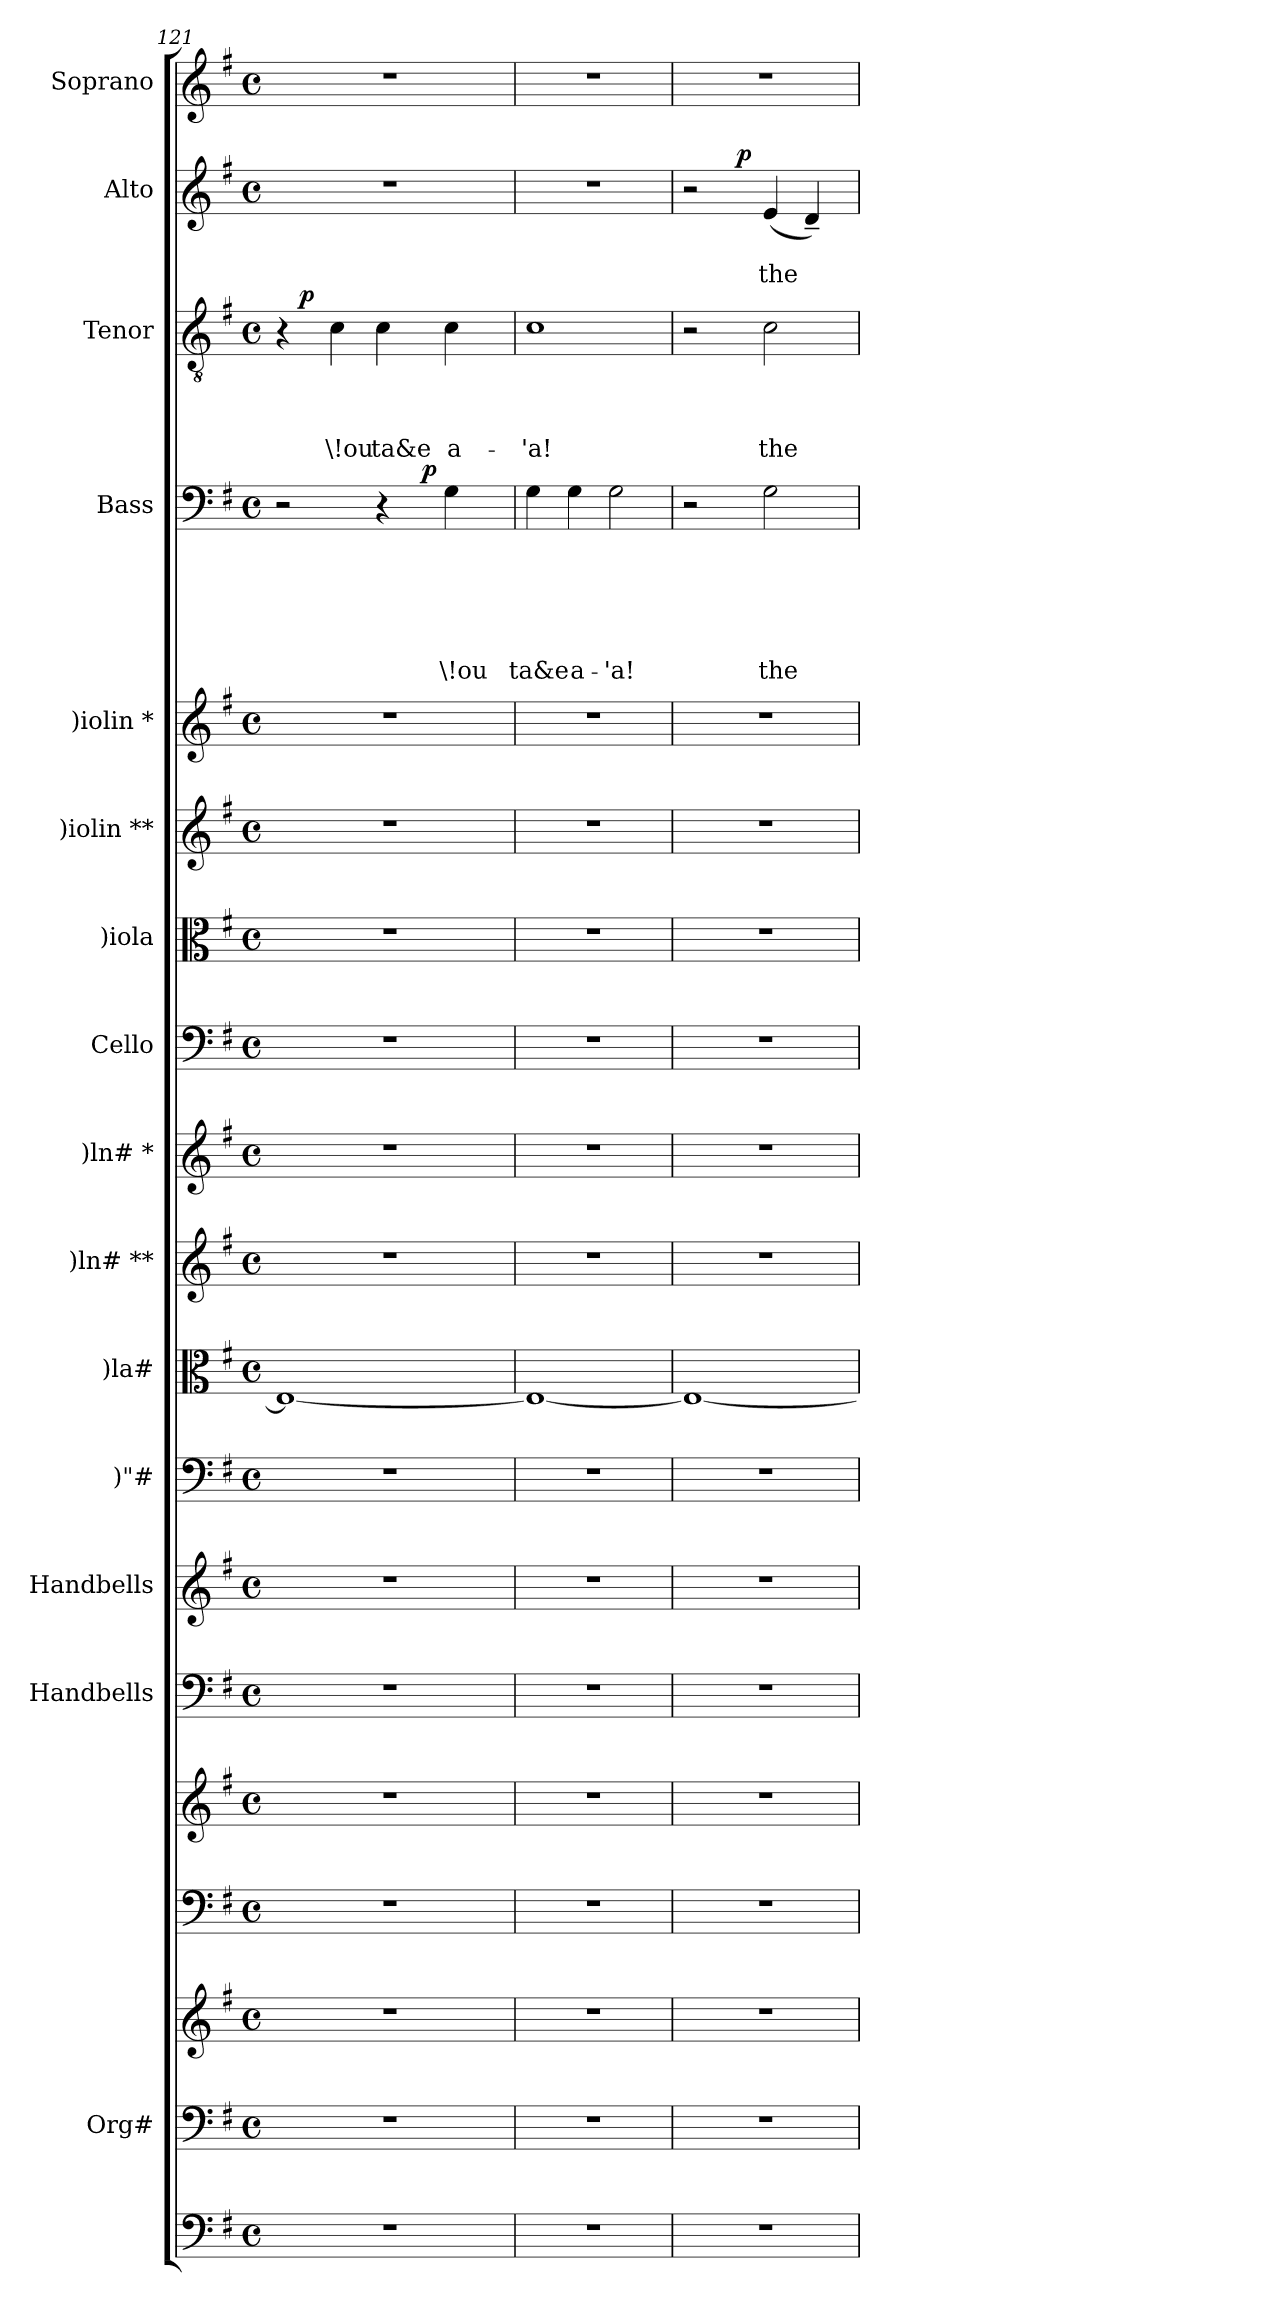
**kern	**kern	**kern	**kern	**kern	**kern	**kern	**kern	**kern	**kern	**kern	**kern	**kern	**kern	**kern	**kern	**text	**text	**text	**text	**text	**text	**dynam	**kern	**text	**text	**text	**text	**dynam	**kern	**text	**text	**dynam	**kern
*part18	*part17	*part17	*part16	*part15	*part14	*part13	*part12	*part11	*part10	*part9	*part8	*part7	*part6	*part5	*part4	*part4	*part4	*part4	*part4	*part4	*part4	*part4	*part3	*part3	*part3	*part3	*part3	*part3	*part2	*part2	*part2	*part2	*part1
*staff19	*staff18	*staff17	*staff16	*staff15	*staff14	*staff13	*staff12	*staff11	*staff10	*staff9	*staff8	*staff7	*staff6	*staff5	*staff4	*staff4	*staff4	*staff4	*staff4	*staff4	*staff4	*staff4	*staff3	*staff3	*staff3	*staff3	*staff3	*staff3	*staff2	*staff2	*staff2	*staff2	*staff1
*	*I"Org#	*	*	*	*I"Handbells	*I"Handbells	*I")"#	*I")la#	*I")ln# **	*I")ln# *	*I"Cello	*I")iola	*I")iolin **	*I")iolin *	*I"Bass	*	*	*	*	*	*	*	*I"Tenor	*	*	*	*	*	*I"Alto	*	*	*	*I"Soprano
*	*	*	*	*	*	*	*	*I')la#	*I')ln# **	*I')ln# *	*	*	*	*	*I'B	*	*	*	*	*	*	*	*I'T	*	*	*	*	*	*I'A	*	*	*	*I'S
*clefF4	*clefF4	*clefG2	*clefF4	*clefG2	*clefF4	*clefG2	*clefF4	*clefC3	*clefG2	*clefG2	*clefF4	*clefC3	*clefG2	*clefG2	*clefF4	*	*	*	*	*	*	*	*clefGv2	*	*	*	*	*	*clefG2	*	*	*	*clefG2
*k[f#]	*k[f#]	*k[f#]	*k[f#]	*k[f#]	*k[f#]	*k[f#]	*k[f#]	*k[f#]	*k[f#]	*k[f#]	*k[f#]	*k[f#]	*k[f#]	*k[f#]	*k[f#]	*	*	*	*	*	*	*	*k[f#]	*	*	*	*	*	*k[f#]	*	*	*	*k[f#]
*G:	*G:	*G:	*G:	*G:	*G:	*G:	*G:	*G:	*G:	*G:	*G:	*G:	*G:	*G:	*G:	*	*	*	*	*	*	*	*G:	*	*	*	*	*	*G:	*	*	*	*G:
*M4/4	*M4/4	*M4/4	*M4/4	*M4/4	*M4/4	*M4/4	*M4/4	*M4/4	*M4/4	*M4/4	*M4/4	*M4/4	*M4/4	*M4/4	*M4/4	*	*	*	*	*	*	*	*M4/4	*	*	*	*	*	*M4/4	*	*	*	*M4/4
*met(c)	*met(c)	*met(c)	*met(c)	*met(c)	*met(c)	*met(c)	*met(c)	*met(c)	*met(c)	*met(c)	*met(c)	*met(c)	*met(c)	*met(c)	*met(c)	*	*	*	*	*	*	*	*met(c)	*	*	*	*	*	*met(c)	*	*	*	*met(c)
=121	=121	=121	=121	=121	=121	=121	=121	=121	=121	=121	=121	=121	=121	=121	=121	=121	=121	=121	=121	=121	=121	=121	=121	=121	=121	=121	=121	=121	=121	=121	=121	=121	=121
*	*	*	*	*	*	*	*	*	*	*	*	*	*	*	*^	*	*	*	*	*	*	*	*^	*	*	*	*	*	*	*	*	*	*
1r	1r	1r	1r	1r	1r	1r	1r	1E_	1r	1r	1r	1r	1r	1r	2r	2ryy	.	.	.	.	.	.	.	4r	16.ryy	.	.	.	.	.	1r	.	.	.	1r
!	!	!	!	!	!	!	!	!	!	!	!	!	!	!	!	!	!	!	!	!	!	!	!	!	!	!	!	!	!	!LO:DY:a	!	!	!	!	!
.	.	.	.	.	.	.	.	.	.	.	.	.	.	.	.	.	.	.	.	.	.	.	.	.	2ryy	.	.	.	.	p	.	.	.	.	.
!	!	!	!	!	!	!	!	!	!	!	!	!	!	!	!	!	!	!	!	!	!	!	!	!	!	!	!	!	!LO:LY:b	!	!	!	!	!	!
.	.	.	.	.	.	.	.	.	.	.	.	.	.	.	.	.	.	.	.	.	.	.	.	4c\	.	.	.	.	\!ou	.	.	.	.	.	.
!	!	!	!	!	!	!	!	!	!	!	!	!	!	!	!	!	!	!	!	!	!	!	!	!	!	!	!	!	!LO:LY:b	!	!	!	!	!	!
.	.	.	.	.	.	.	.	.	.	.	.	.	.	.	4r	8ryy	.	.	.	.	.	.	.	4c\	.	.	.	.	ta&e	.	.	.	.	.	.
.	.	.	.	.	.	.	.	.	.	.	.	.	.	.	.	.	.	.	.	.	.	.	.	.	4ryy	.	.	.	.	.	.	.	.	.	.
.	.	.	.	.	.	.	.	.	.	.	.	.	.	.	.	32ryy	.	.	.	.	.	.	.	.	.	.	.	.	.	.	.	.	.	.	.
!	!	!	!	!	!	!	!	!	!	!	!	!	!	!	!	!	!	!	!	!	!	!	!LO:DY:a	!	!	!	!	!	!	!	!	!	!	!	!
.	.	.	.	.	.	.	.	.	.	.	.	.	.	.	.	4ryy	.	.	.	.	.	.	p	.	.	.	.	.	.	.	.	.	.	.	.
!	!	!	!	!	!	!	!	!	!	!	!	!	!	!	!	!	!	!	!	!	!	!LO:LY:b	!	!	!	!	!	!	!LO:LY:b	!	!	!	!	!	!
.	.	.	.	.	.	.	.	.	.	.	.	.	.	.	4G\	.	.	.	.	.	.	\!ou	.	4c\	.	.	.	.	a-	.	.	.	.	.	.
.	.	.	.	.	.	.	.	.	.	.	.	.	.	.	.	.	.	.	.	.	.	.	.	.	8ryy	.	.	.	.	.	.	.	.	.	.
.	.	.	.	.	.	.	.	.	.	.	.	.	.	.	.	16.ryy	.	.	.	.	.	.	.	.	.	.	.	.	.	.	.	.	.	.	.
.	.	.	.	.	.	.	.	.	.	.	.	.	.	.	.	.	.	.	.	.	.	.	.	.	32ryy	.	.	.	.	.	.	.	.	.	.
=122	=122	=122	=122	=122	=122	=122	=122	=122	=122	=122	=122	=122	=122	=122	=122	=122	=122	=122	=122	=122	=122	=122	=122	=122	=122	=122	=122	=122	=122	=122	=122	=122	=122	=122	=122
!	!	!	!	!	!	!	!	!	!	!	!	!	!	!	!	!	!	!	!	!	!	!LO:LY:b	!	!	!	!	!	!	!LO:LY:b	!	!	!	!	!	!
*	*	*	*	*	*	*	*	*	*	*	*	*	*	*	*v	*v	*	*	*	*	*	*	*	*	*	*	*	*	*	*	*	*	*	*	*
*	*	*	*	*	*	*	*	*	*	*	*	*	*	*	*	*	*	*	*	*	*	*	*v	*v	*	*	*	*	*	*	*	*	*	*
1r	1r	1r	1r	1r	1r	1r	1r	1E_	1r	1r	1r	1r	1r	1r	4G\	.	.	.	.	.	ta&e	.	1c	.	.	.	-'a!	.	1r	.	.	.	1r
!	!	!	!	!	!	!	!	!	!	!	!	!	!	!	!	!	!	!	!	!	!LO:LY:b	!	!	!	!	!	!	!	!	!	!	!	!
.	.	.	.	.	.	.	.	.	.	.	.	.	.	.	4G\	.	.	.	.	.	a-	.	.	.	.	.	.	.	.	.	.	.	.
!	!	!	!	!	!	!	!	!	!	!	!	!	!	!	!	!	!	!	!	!	!LO:LY:b	!	!	!	!	!	!	!	!	!	!	!	!
.	.	.	.	.	.	.	.	.	.	.	.	.	.	.	2G\	.	.	.	.	.	-'a!	.	.	.	.	.	.	.	.	.	.	.	.
=123	=123	=123	=123	=123	=123	=123	=123	=123	=123	=123	=123	=123	=123	=123	=123	=123	=123	=123	=123	=123	=123	=123	=123	=123	=123	=123	=123	=123	=123	=123	=123	=123	=123
*	*	*	*	*	*	*	*	*	*	*	*	*	*	*	*	*	*	*	*	*	*	*	*	*	*	*	*	*	*^	*	*	*	*
1r	1r	1r	1r	1r	1r	1r	1r	1E_	1r	1r	1r	1r	1r	1r	2r	.	.	.	.	.	.	.	2r	.	.	.	.	.	2r	4.ryy	.	.	.	1r
!	!	!	!	!	!	!	!	!	!	!	!	!	!	!	!	!	!	!	!	!	!	!	!	!	!	!	!	!	!	!	!	!	!LO:DY:a	!
.	.	.	.	.	.	.	.	.	.	.	.	.	.	.	.	.	.	.	.	.	.	.	.	.	.	.	.	.	.	2ryy	.	.	p	.
!	!	!	!	!	!	!	!	!	!	!	!	!	!	!	!	!	!	!	!	!	!LO:LY:b	!	!	!	!	!	!LO:LY:b	!	!	!	!	!LO:LY:b	!	!
.	.	.	.	.	.	.	.	.	.	.	.	.	.	.	2G\	.	.	.	.	.	the	.	2c\	.	.	.	the	.	(<4e/	.	.	the	.	.
.	.	.	.	.	.	.	.	.	.	.	.	.	.	.	.	.	.	.	.	.	.	.	.	.	.	.	.	.	4d~</)	.	.	.	.	.
.	.	.	.	.	.	.	.	.	.	.	.	.	.	.	.	.	.	.	.	.	.	.	.	.	.	.	.	.	.	8ryy	.	.	.	.
*	*	*	*	*	*	*	*	*	*	*	*	*	*	*	*	*	*	*	*	*	*	*	*	*	*	*	*	*	*v	*v	*	*	*	*
=	=	=	=	=	=	=	=	=	=	=	=	=	=	=	=	=	=	=	=	=	=	=	=	=	=	=	=	=	=	=	=	=	=
*-	*-	*-	*-	*-	*-	*-	*-	*-	*-	*-	*-	*-	*-	*-	*-	*-	*-	*-	*-	*-	*-	*-	*-	*-	*-	*-	*-	*-	*-	*-	*-	*-	*-
